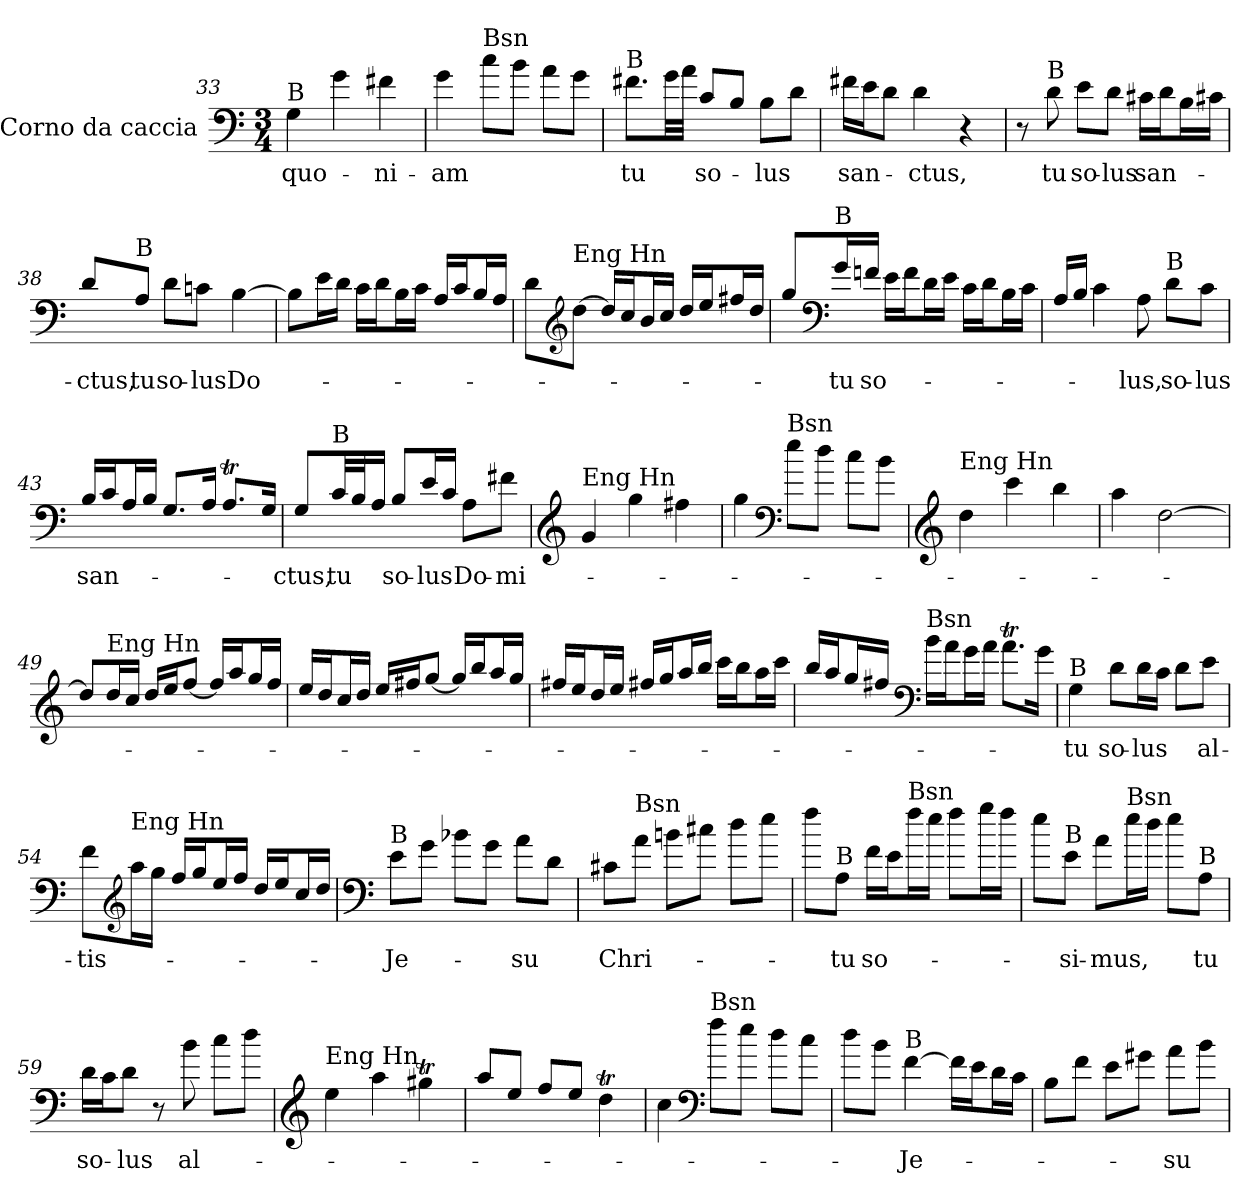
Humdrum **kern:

**kern	**text
*part1	*part1
*staff1	*staff1
*I"Corno da caccia	*
*I'Cor.	*
*clefF4	*
*ITrd6c10	*
*k[f#c#]	*
*M3/4	*
=33	=33
!LO:TX:a:t=B	!
4AA	quo-
4A	.
4G#X	-ni-
=34	=34
4A	-am
!LO:TX:a:t=Bsn	!
8d\L	.
8c#\J	.
8B\L	.
8A\J	.
=35	=35
!LO:TX:a:t=B	!
8.G#X\L	tu
32A\LL	.
32B\JJJ	.
8D/L	so-
8C#/J	.
8C#\L	-lus
8E\J	.
=36	=36
16G#X\LL	san-
16F#\J	.
8E\J	.
4E	-ctus,
4r	.
=37	=37
8r	.
!LO:TX:a:t=B	!
8E	tu
8F#\L	so-
8E\J	-lus
16D#X\LL	san-
16E\J	.
16C#\L	.
16D#X\JJ	.
=38	=38
8E/L	-ctus,
!LO:TX:a:t=B	!
8BB/J	tu
8E\L	so-
8Dn\J	-lus
[4C#	Do-
=39	=39
8C#\L]	.
16F#\L	.
16E\JJ	.
16D\LL	.
16E\J	.
16C#\L	.
16D\JJ	.
16BB/LL	.
16D/J	.
16C#/L	.
16BB/JJ	.
=40	=40
8E\L	.
*clefG2	*
!LO:TX:a:t=Eng Hn	!
[8e\J	.
16e/LL]	.
16d/J	.
16c#/L	.
16d/JJ	.
16e/LL	.
16f#/J	.
16g#X/L	.
16e/JJ	.
=41	=41
8a/L	.
*clefF4	*
!LO:TX:a:t=B	!
16A/L	tu
16Gn/JJ	so-
16F#\LL	.
16G\J	.
16E\L	.
16F#\JJ	.
16D\LL	.
16E\J	.
16C#\L	.
16D\JJ	.
=42	=42
16BB/LL	.
16C#/JJ	.
4D	.
8BB	-lus,
!LO:TX:a:t=B	!
8E\L	so-
8D\J	-lus
=43	=43
16C#/LL	san-
16D/J	.
16BB/L	.
16C#/JJ	.
8.AA/L	.
16BB/Jk	.
8.BBT/L	.
16AA/Jk	.
=44	=44
8AA/L	-ctus,
!LO:TX:a:t=B	!
32D/LL	tu
32C#/J	.
16BB/JJ	.
8C#/L	so-
16F#/L	-lus
16D/JJ	.
8BB\L	Do-
8G#X\J	-mi-
=45	=45
*clefG2	*
!LO:TX:a:t=Eng Hn	!
4A	.
4a	.
4g#X	.
=46	=46
4a	.
*clefF4	*
!LO:TX:a:t=Bsn	!
8f#\L	.
8e\J	.
8d\L	.
8c#\J	.
=47	=47
*clefG2	*
!LO:TX:a:t=Eng Hn	!
4e	.
4dd	.
4cc#	.
=48	=48
4b	.
[2e	.
=49	=49
8e/L]	.
!LO:TX:a:t=Eng Hn	!
16e/L	.
16d/JJ	.
16e/LL	.
16f#/J	.
[8g/J	.
16g/LL]	.
16b/J	.
16a/L	.
16g/JJ	.
=50	=50
16f#/LL	.
16e/J	.
16d/L	.
16e/JJ	.
16f#/LL	.
16g#X/J	.
[8a/J	.
16a/LL]	.
16cc#/J	.
16b/L	.
16a/JJ	.
=51	=51
16g#X/LL	.
16f#/J	.
16e/L	.
16f#/JJ	.
16g#X/LL	.
16a/J	.
16b/L	.
16cc#/JJ	.
16dd\LL	.
16cc#\J	.
16b\L	.
16dd\JJ	.
=52	=52
16cc#/LL	.
16b/J	.
16a/L	.
16g#X/JJ	.
*clefF4	*
!LO:TX:a:t=Bsn	!
16c#\LL	.
16B\J	.
16A\L	.
16B\JJ	.
8.BT\L	.
16A\Jk	.
=53	=53
!LO:TX:a:t=B	!
4AA	tu
8E\L	so-
16E\L	-lus
16D\JJ	.
8E\L	.
8F#\J	al-
=54	=54
8G\L	-tis-
*clefG2	*
!LO:TX:a:t=Eng Hn	!
16b\L	.
16a\JJ	.
16g/LL	.
16a/J	.
16f#/L	.
16g/JJ	.
16e/LL	.
16f#/J	.
16d/L	.
16e/JJ	.
=55	=55
*clefF4	*
!LO:TX:a:t=B	!
8F#\L	Je-
8A\J	.
8cn\L	.
8A\J	.
8B\L	-su
8E\J	.
=56	=56
8D#X\L	Chri-
!LO:TX:a:t=Bsn	!
8B\J	.
8c#X\L	.
8d#X\J	.
8e\L	.
8f#\J	.
=57	=57
8g\L	.
!LO:TX:a:t=B	!
8BB\J	tu
16G\LL	so-
16F#\J	.
!LO:TX:a:t=Bsn	!
16g\L	.
16f#\JJ	.
8g\L	.
16a\L	.
16g\JJ	.
=58	=58
8f#\L	.
!LO:TX:a:t=B	!
8F#\J	-si-
8B\L	-mus,
!LO:TX:a:t=Bsn	!
16f#\L	.
16e\JJ	.
8f#\L	.
!LO:TX:a:t=B	!
8BB\J	tu
=59	=59
16E\LL	so-
16D\J	.
8E\J	-lus
8r	.
8c#	al-
8d\L	.
8e\J	.
=60	=60
*clefG2	*
!LO:TX:a:t=Eng Hn	!
4f#	.
4b	.
4a#Xt	.
=61	=61
8b/L	.
8f#/J	.
8g/L	.
8f#/J	.
4eT	.
=62	=62
4d	.
*clefF4	*
!LO:TX:a:t=Bsn	!
8g\L	.
8f#\J	.
8e\L	.
8d\J	.
=63	=63
8e\L	.
8c#\J	.
!LO:TX:a:t=B	!
[4G	Je-
16G\LL]	.
16F#\J	.
16E\L	.
16D\JJ	.
=64	=64
8C#\L	.
8G\J	.
8F#\L	.
8A#X\J	.
8B\L	-su
8c#\J	.
=	=
*-	*-
